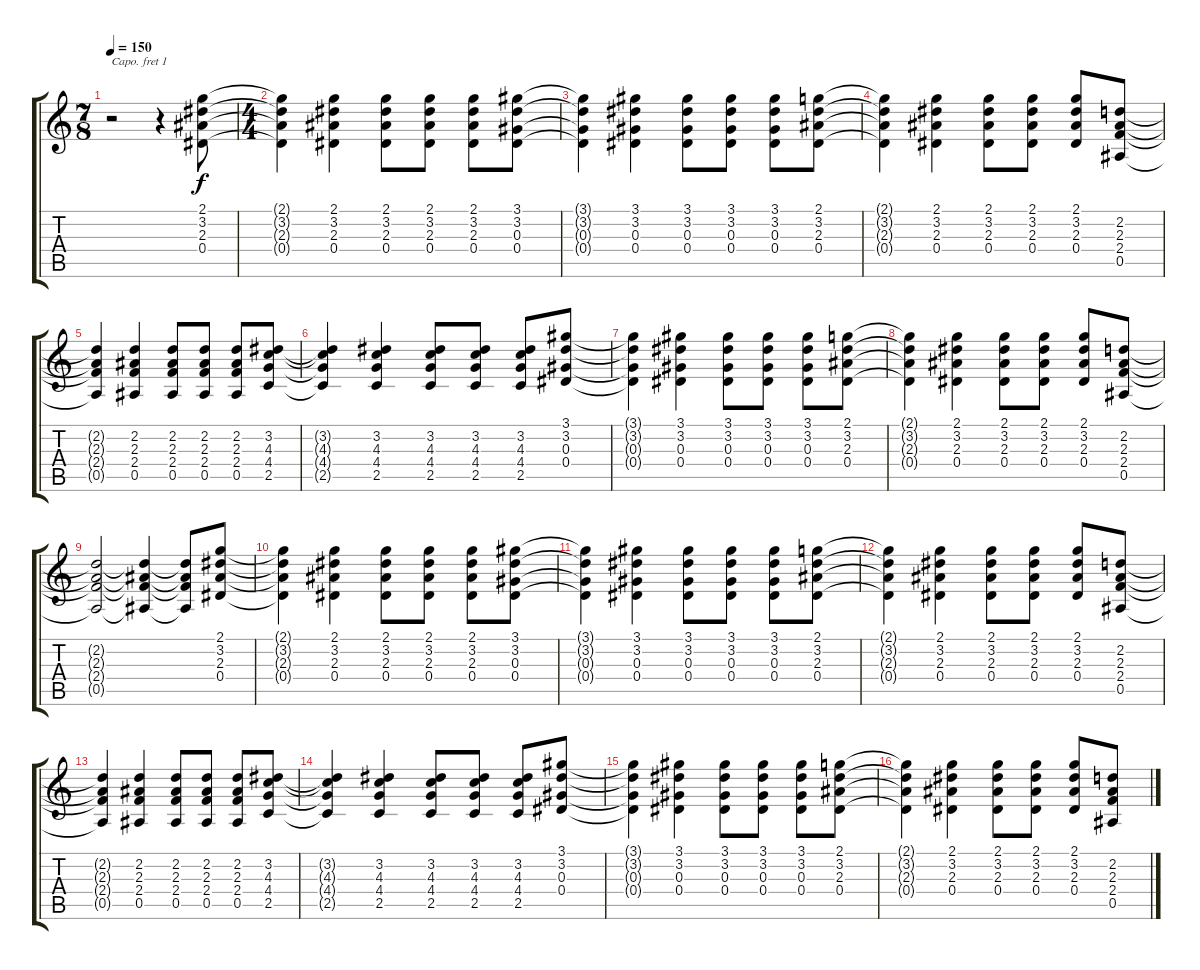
\track "" {instrument acousticguitarsteel}
\staff {score tabs}
\capo 1
\tuning (E4 B3 G3 D3 A2 E2) {hide}
\ts (7 8)
\tempo 150
\clef g2
\ks c
r.2{dy f instrument acousticguitarsteel} r.4 (2.1 3.2 2.3 0.4).8 |
\ts (4 4)
(2.1{t} 3.2{t} 2.3{t} 0.4{t}).4 (2.1 3.2 2.3 0.4).4 (2.1 3.2 2.3 0.4).8 (2.1 3.2 2.3 0.4).8 (2.1 3.2 2.3 0.4).8 (3.1 3.2 0.3 0.4).8 |
(3.1{t} 3.2{t} 0.3{t} 0.4{t}).4 (3.1 3.2 0.3 0.4).4 (3.1 3.2 0.3 0.4).8 (3.1 3.2 0.3 0.4).8 (3.1 3.2 0.3 0.4).8 (2.1 3.2 2.3 0.4).8 |
(2.1{t} 3.2{t} 2.3{t} 0.4{t}).4 (2.1 3.2 2.3 0.4).4 (2.1 3.2 2.3 0.4).8 (2.1 3.2 2.3 0.4).8 (2.1 3.2 2.3 0.4).8 (2.2 2.3 2.4 0.5).8 |
(2.2{t} 2.3{t} 2.4{t} 0.5{t}).4 (2.2 2.3 2.4 0.5).4 (2.2 2.3 2.4 0.5).8 (2.2 2.3 2.4 0.5).8 (2.2 2.3 2.4 0.5).8 (3.2 4.3 4.4 2.5).8 |
(3.2{t} 4.3{t} 4.4{t} 2.5{t}).4 (3.2 4.3 4.4 2.5).4 (3.2 4.3 4.4 2.5).8 (3.2 4.3 4.4 2.5).8 (3.2 4.3 4.4 2.5).8 (3.1 3.2 0.3 0.4).8 |
(3.1{t} 3.2{t} 0.3{t} 0.4{t}).4 (3.1 3.2 0.3 0.4).4 (3.1 3.2 0.3 0.4).8 (3.1 3.2 0.3 0.4).8 (3.1 3.2 0.3 0.4).8 (2.1 3.2 2.3 0.4).8 |
(2.1{t} 3.2{t} 2.3{t} 0.4{t}).4 (2.1 3.2 2.3 0.4).4 (2.1 3.2 2.3 0.4).8 (2.1 3.2 2.3 0.4).8 (2.1 3.2 2.3 0.4).8 (2.2 2.3 2.4 0.5).8 |
(2.2{t} 2.3{t} 2.4{t} 0.5{t}).2 (2.2{t} 2.3{t} 2.4{t} 0.5{t}).4 (2.2{t} 2.3{t} 2.4{t} 0.5{t}).8 (2.1 3.2 2.3 0.4).8 |
(2.1{t} 3.2{t} 2.3{t} 0.4{t}).4 (2.1 3.2 2.3 0.4).4 (2.1 3.2 2.3 0.4).8 (2.1 3.2 2.3 0.4).8 (2.1 3.2 2.3 0.4).8 (3.1 3.2 0.3 0.4).8 |
(3.1{t} 3.2{t} 0.3{t} 0.4{t}).4 (3.1 3.2 0.3 0.4).4 (3.1 3.2 0.3 0.4).8 (3.1 3.2 0.3 0.4).8 (3.1 3.2 0.3 0.4).8 (2.1 3.2 2.3 0.4).8 |
(2.1{t} 3.2{t} 2.3{t} 0.4{t}).4 (2.1 3.2 2.3 0.4).4 (2.1 3.2 2.3 0.4).8 (2.1 3.2 2.3 0.4).8 (2.1 3.2 2.3 0.4).8 (2.2 2.3 2.4 0.5).8 |
(2.2{t} 2.3{t} 2.4{t} 0.5{t}).4 (2.2 2.3 2.4 0.5).4 (2.2 2.3 2.4 0.5).8 (2.2 2.3 2.4 0.5).8 (2.2 2.3 2.4 0.5).8 (3.2 4.3 4.4 2.5).8 |
(3.2{t} 4.3{t} 4.4{t} 2.5{t}).4 (3.2 4.3 4.4 2.5).4 (3.2 4.3 4.4 2.5).8 (3.2 4.3 4.4 2.5).8 (3.2 4.3 4.4 2.5).8 (3.1 3.2 0.3 0.4).8 |
(3.1{t} 3.2{t} 0.3{t} 0.4{t}).4 (3.1 3.2 0.3 0.4).4 (3.1 3.2 0.3 0.4).8 (3.1 3.2 0.3 0.4).8 (3.1 3.2 0.3 0.4).8 (2.1 3.2 2.3 0.4).8 |
(2.1{t} 3.2{t} 2.3{t} 0.4{t}).4 (2.1 3.2 2.3 0.4).4 (2.1 3.2 2.3 0.4).8 (2.1 3.2 2.3 0.4).8 (2.1 3.2 2.3 0.4).8 (2.2 2.3 2.4 0.5).8
